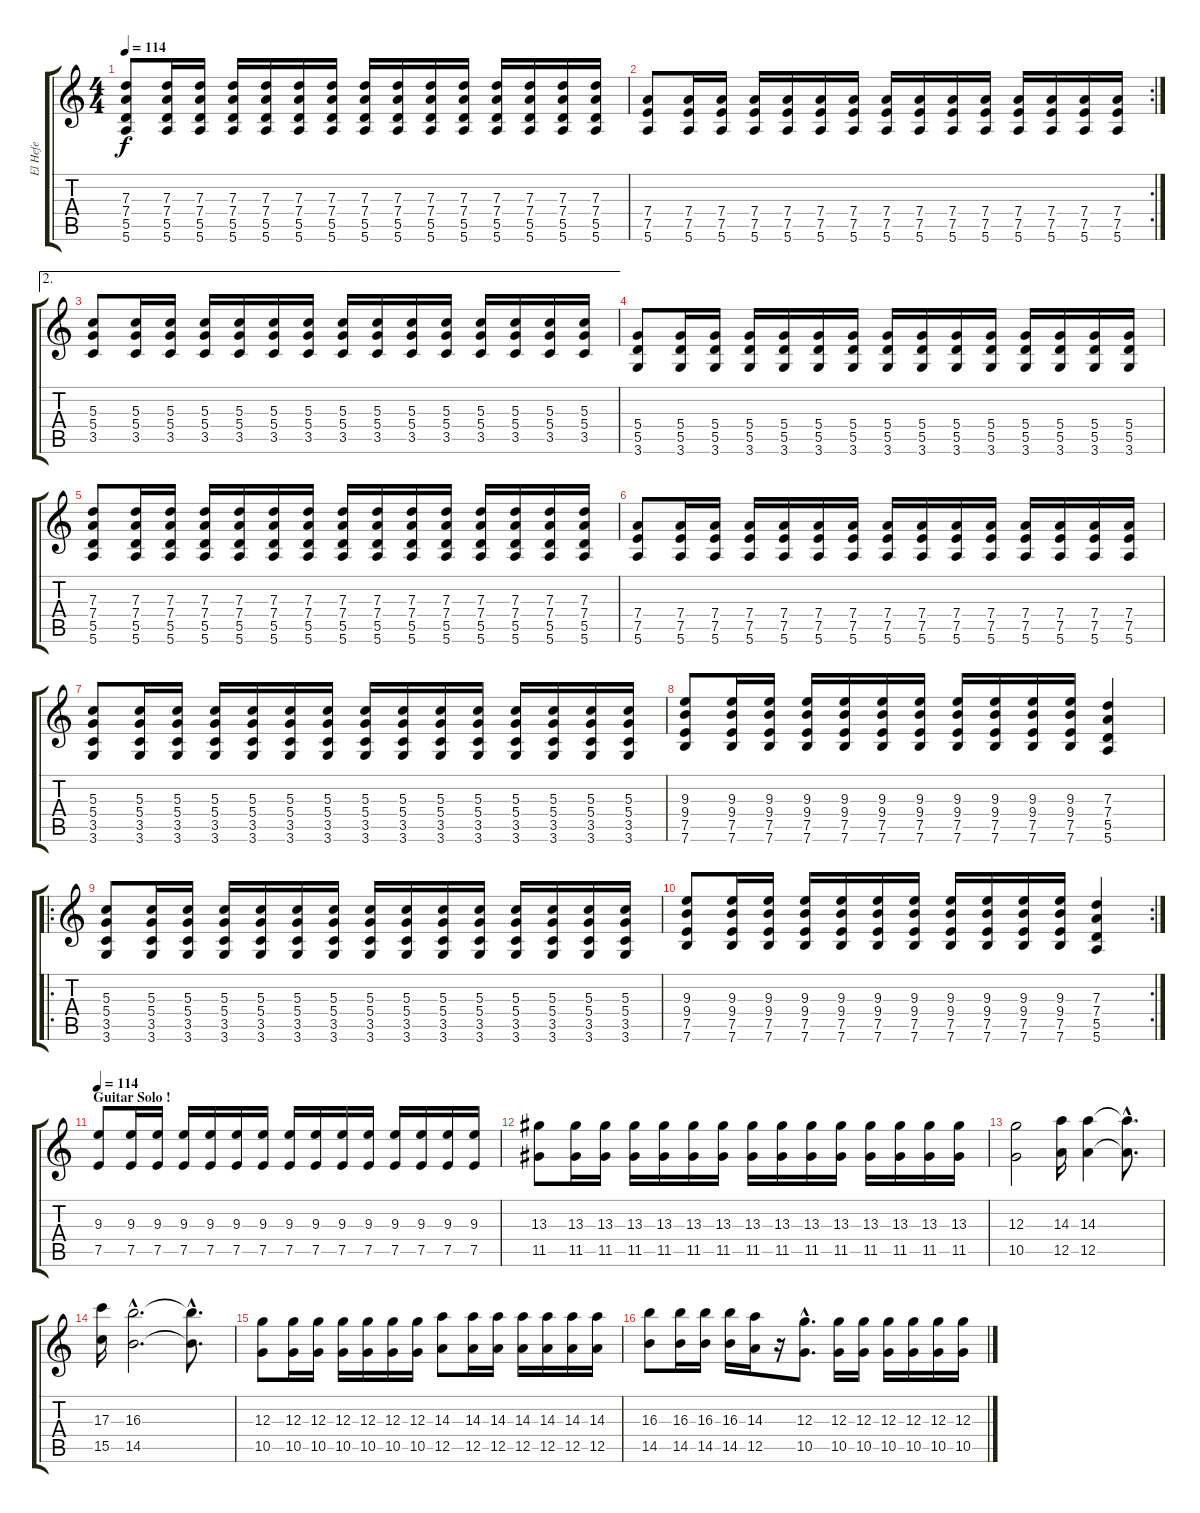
\track ("El Hefe" "El Hefe") {instrument overdrivenguitar}
\staff {score tabs}
\tuning (E4 B3 G3 D3 A2 E2) {hide}
\ts (4 4)
\tempo 114
\clef g2
\ks c
(7.3 7.4 5.5 5.6).8{dy f} (7.3 7.4 5.5 5.6).16 (7.3 7.4 5.5 5.6).16 (7.3 7.4 5.5 5.6).16 (7.3 7.4 5.5 5.6).16 (7.3 7.4 5.5 5.6).16 (7.3 7.4 5.5 5.6).16 (7.3 7.4 5.5 5.6).16 (7.3 7.4 5.5 5.6).16 (7.3 7.4 5.5 5.6).16 (7.3 7.4 5.5 5.6).16 (7.3 7.4 5.5 5.6).16 (7.3 7.4 5.5 5.6).16 (7.3 7.4 5.5 5.6).16 (7.3 7.4 5.5 5.6).16 |
\rc 2
(7.4 7.5 5.6).8 (7.4 7.5 5.6).16 (7.4 7.5 5.6).16 (7.4 7.5 5.6).16 (7.4 7.5 5.6).16 (7.4 7.5 5.6).16 (7.4 7.5 5.6).16 (7.4 7.5 5.6).16 (7.4 7.5 5.6).16 (7.4 7.5 5.6).16 (7.4 7.5 5.6).16 (7.4 7.5 5.6).16 (7.4 7.5 5.6).16 (7.4 7.5 5.6).16 (7.4 7.5 5.6).16 |
\ae 2
(5.3 5.4 3.5).8 (5.3 5.4 3.5).16 (5.3 5.4 3.5).16 (5.3 5.4 3.5).16 (5.3 5.4 3.5).16 (5.3 5.4 3.5).16 (5.3 5.4 3.5).16 (5.3 5.4 3.5).16 (5.3 5.4 3.5).16 (5.3 5.4 3.5).16 (5.3 5.4 3.5).16 (5.3 5.4 3.5).16 (5.3 5.4 3.5).16 (5.3 5.4 3.5).16 (5.3 5.4 3.5).16 |
(5.4 5.5 3.6).8 (5.4 5.5 3.6).16 (5.4 5.5 3.6).16 (5.4 5.5 3.6).16 (5.4 5.5 3.6).16 (5.4 5.5 3.6).16 (5.4 5.5 3.6).16 (5.4 5.5 3.6).16 (5.4 5.5 3.6).16 (5.4 5.5 3.6).16 (5.4 5.5 3.6).16 (5.4 5.5 3.6).16 (5.4 5.5 3.6).16 (5.4 5.5 3.6).16 (5.4 5.5 3.6).16 |
(7.3 7.4 5.5 5.6).8 (7.3 7.4 5.5 5.6).16 (7.3 7.4 5.5 5.6).16 (7.3 7.4 5.5 5.6).16 (7.3 7.4 5.5 5.6).16 (7.3 7.4 5.5 5.6).16 (7.3 7.4 5.5 5.6).16 (7.3 7.4 5.5 5.6).16 (7.3 7.4 5.5 5.6).16 (7.3 7.4 5.5 5.6).16 (7.3 7.4 5.5 5.6).16 (7.3 7.4 5.5 5.6).16 (7.3 7.4 5.5 5.6).16 (7.3 7.4 5.5 5.6).16 (7.3 7.4 5.5 5.6).16 |
(7.4 7.5 5.6).8 (7.4 7.5 5.6).16 (7.4 7.5 5.6).16 (7.4 7.5 5.6).16 (7.4 7.5 5.6).16 (7.4 7.5 5.6).16 (7.4 7.5 5.6).16 (7.4 7.5 5.6).16 (7.4 7.5 5.6).16 (7.4 7.5 5.6).16 (7.4 7.5 5.6).16 (7.4 7.5 5.6).16 (7.4 7.5 5.6).16 (7.4 7.5 5.6).16 (7.4 7.5 5.6).16 |
(5.3 5.4 3.5 3.6).8 (5.3 5.4 3.5 3.6).16 (5.3 5.4 3.5 3.6).16 (5.3 5.4 3.5 3.6).16 (5.3 5.4 3.5 3.6).16 (5.3 5.4 3.5 3.6).16 (5.3 5.4 3.5 3.6).16 (5.3 5.4 3.5 3.6).16 (5.3 5.4 3.5 3.6).16 (5.3 5.4 3.5 3.6).16 (5.3 5.4 3.5 3.6).16 (5.3 5.4 3.5 3.6).16 (5.3 5.4 3.5 3.6).16 (5.3 5.4 3.5 3.6).16 (5.3 5.4 3.5 3.6).16 |
(9.3 9.4 7.5 7.6).8 (9.3 9.4 7.5 7.6).16 (9.3 9.4 7.5 7.6).16 (9.3 9.4 7.5 7.6).16 (9.3 9.4 7.5 7.6).16 (9.3 9.4 7.5 7.6).16 (9.3 9.4 7.5 7.6).16 (9.3 9.4 7.5 7.6).16 (9.3 9.4 7.5 7.6).16 (9.3 9.4 7.5 7.6).16 (9.3 9.4 7.5 7.6).16 (7.3 7.4 5.5 5.6).4 |
\ro
(5.3 5.4 3.5 3.6).8 (5.3 5.4 3.5 3.6).16 (5.3 5.4 3.5 3.6).16 (5.3 5.4 3.5 3.6).16 (5.3 5.4 3.5 3.6).16 (5.3 5.4 3.5 3.6).16 (5.3 5.4 3.5 3.6).16 (5.3 5.4 3.5 3.6).16 (5.3 5.4 3.5 3.6).16 (5.3 5.4 3.5 3.6).16 (5.3 5.4 3.5 3.6).16 (5.3 5.4 3.5 3.6).16 (5.3 5.4 3.5 3.6).16 (5.3 5.4 3.5 3.6).16 (5.3 5.4 3.5 3.6).16 |
\rc 2
(9.3 9.4 7.5 7.6).8 (9.3 9.4 7.5 7.6).16 (9.3 9.4 7.5 7.6).16 (9.3 9.4 7.5 7.6).16 (9.3 9.4 7.5 7.6).16 (9.3 9.4 7.5 7.6).16 (9.3 9.4 7.5 7.6).16 (9.3 9.4 7.5 7.6).16 (9.3 9.4 7.5 7.6).16 (9.3 9.4 7.5 7.6).16 (9.3 9.4 7.5 7.6).16 (7.3 7.4 5.5 5.6).4 |
\section ("" "Guitar Solo !")
\tempo 114
(9.3 7.5).8{volume 11} (9.3 7.5).16 (9.3 7.5).16 (9.3 7.5).16 (9.3 7.5).16 (9.3 7.5).16 (9.3 7.5).16 (9.3 7.5).16 (9.3 7.5).16 (9.3 7.5).16 (9.3 7.5).16 (9.3 7.5).16 (9.3 7.5).16 (9.3 7.5).16 (9.3 7.5).16 |
(13.3 11.5).8 (13.3 11.5).16 (13.3 11.5).16 (13.3 11.5).16 (13.3 11.5).16 (13.3 11.5).16 (13.3 11.5).16 (13.3 11.5).16 (13.3 11.5).16 (13.3 11.5).16 (13.3 11.5).16 (13.3 11.5).16 (13.3 11.5).16 (13.3 11.5).16 (13.3 11.5).16 |
(12.3 10.5).2 (14.3 12.5).16 (14.3 12.5).4 (14.3{hac t} 12.5{hac t}).8{d} |
(17.3 15.5).16 (16.3{hac} 14.5{hac}).2{d} (16.3{hac t} 14.5{hac t}).8{d} |
(12.3 10.5).8 (12.3 10.5).16 (12.3 10.5).16 (12.3 10.5).16 (12.3 10.5).16 (12.3 10.5).16 (12.3 10.5).16 (14.3 12.5).8 (14.3 12.5).16 (14.3 12.5).16 (14.3 12.5).16 (14.3 12.5).16 (14.3 12.5).16 (14.3 12.5).16 |
(16.3 14.5).8 (16.3 14.5).16 (16.3 14.5).16 (16.3 14.5).16 (14.3 12.5).16 r.16 (12.3{hac} 10.5{hac}).8{d} (12.3 10.5).16 (12.3 10.5).16 (12.3 10.5).16 (12.3 10.5).16 (12.3 10.5).16 (12.3 10.5).16
